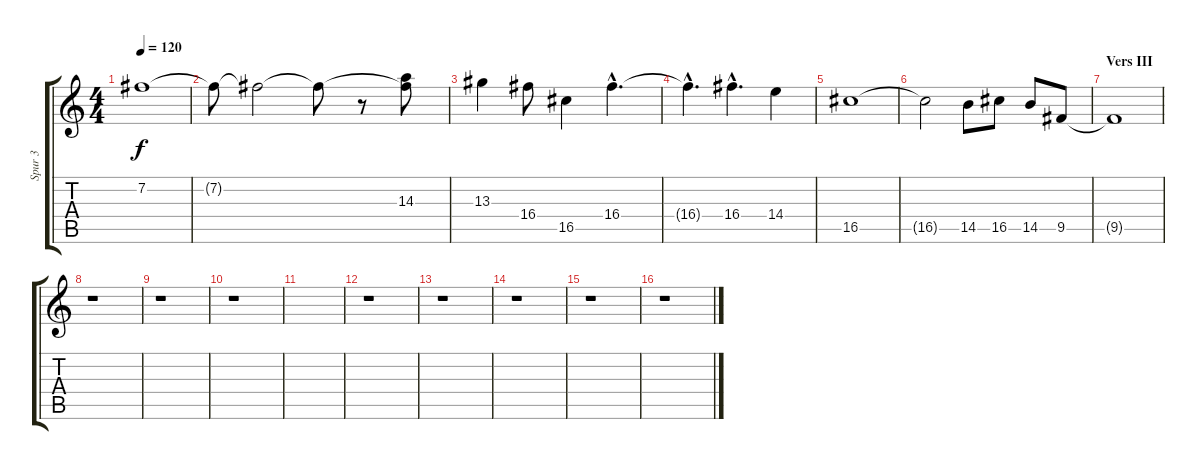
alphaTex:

\track ("Spur 3" "Spur 3") {instrument overdrivenguitar}
\staff {score tabs}
\tuning (E4 B3 G3 D3 A2 E2) {hide}
\ts (4 4)
\tempo 120
\clef g2
\ks c
7.2{t}.1{dy f} |
7.2{t}.8 7.2{t}.2 7.2{t}.8 r.8 (7.2{t} 14.3).8 |
13.3.4 16.4.8 16.5.4 16.4{hac}.4{d} |
16.4{hac t}.4{d} 16.4{hac}.4{d} 14.4.4 |
16.5.1 |
16.5{t}.2 14.5.8 16.5.8 14.5.8 9.5.8 |
\section ("" "Vers III")
9.5{t}.1 |
r.1 |
r.1 |
r.1 |
|
r.1 |
r.1 |
r.1 |
r.1 |
r.1
